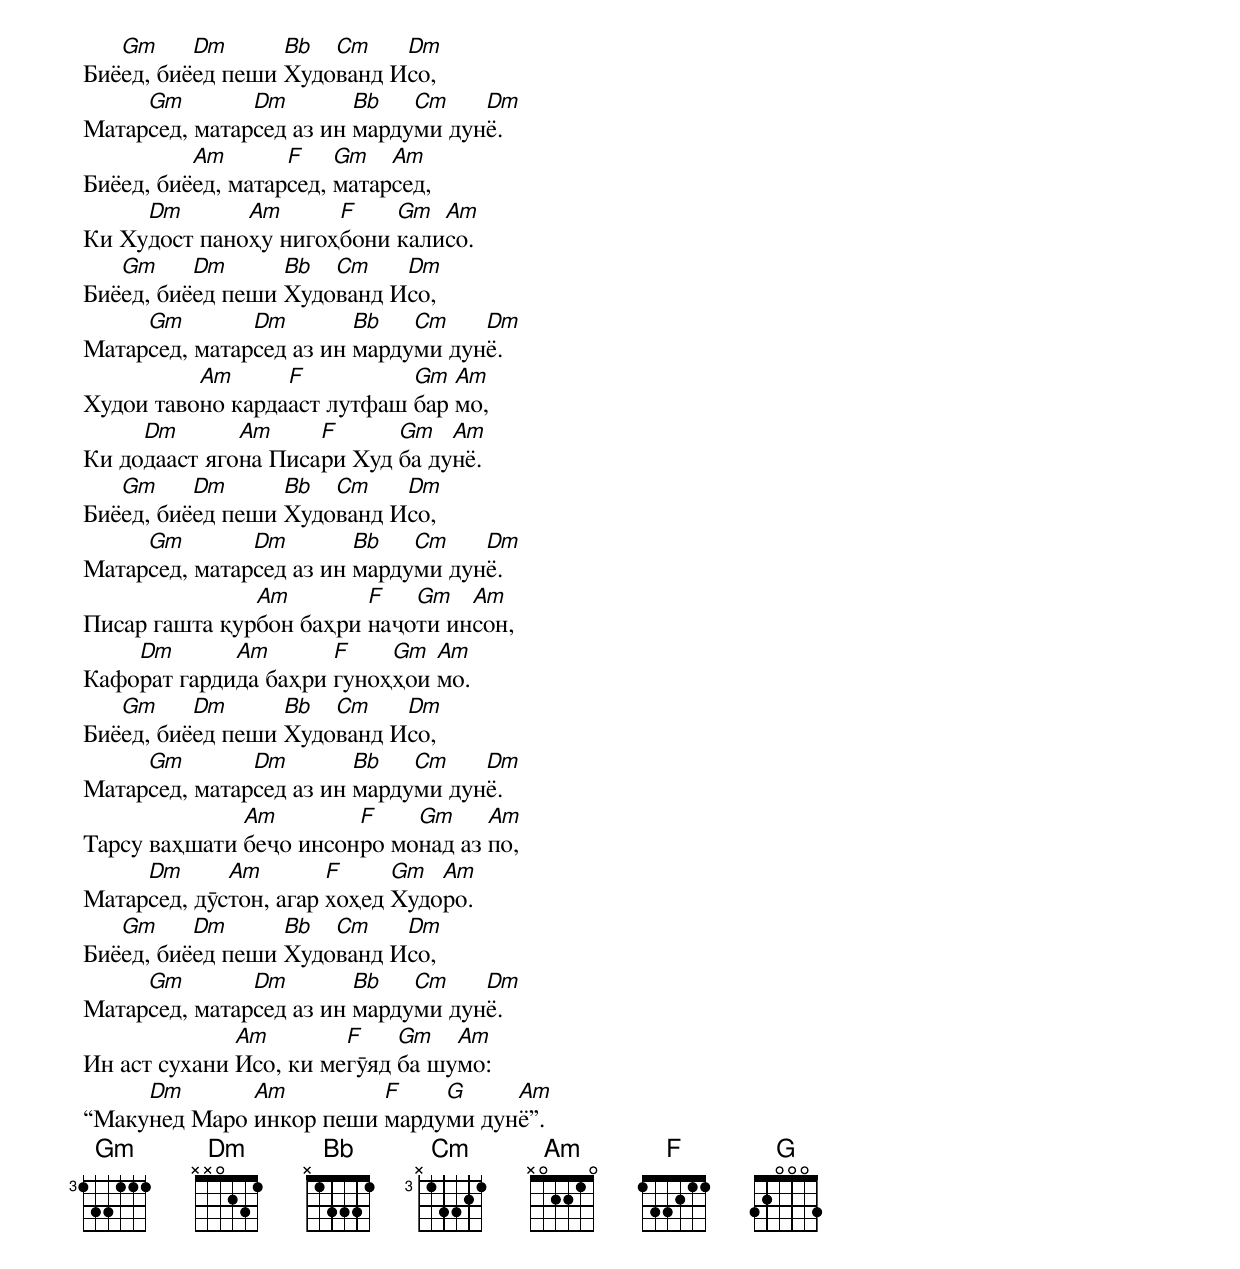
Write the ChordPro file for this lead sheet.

Биё[Gm]ед, биё[Dm]ед пеши [Bb]Худо[Cm]ванд И[Dm]со,
Матар[Gm]сед, матар[Dm]сед аз ин [Bb]марду[Cm]ми дун[Dm]ё.
Биёед, биё[Am]ед, матар[F]сед, [Gm]матар[Am]сед,
Ки Ху[Dm]дост пано[Am]ҳу нигоҳ[F]бони [Gm]кали[Am]со.
Биё[Gm]ед, биё[Dm]ед пеши [Bb]Худо[Cm]ванд И[Dm]со,
Матар[Gm]сед, матар[Dm]сед аз ин [Bb]марду[Cm]ми дун[Dm]ё.
Худои таво[Am]но карда[F]аст лутфаш [Gm]бар [Am]мо,
Ки до[Dm]дааст яго[Am]на Писа[F]ри Худ [Gm]ба ду[Am]нё.
Биё[Gm]ед, биё[Dm]ед пеши [Bb]Худо[Cm]ванд И[Dm]со,
Матар[Gm]сед, матар[Dm]сед аз ин [Bb]марду[Cm]ми дун[Dm]ё.
Писар гашта қур[Am]бон баҳри [F]наҷо[Gm]ти ин[Am]сон,
Кафо[Dm]рат гарди[Am]да баҳри [F]гуноҳ[Gm]ҳои [Am]мо.
Биё[Gm]ед, биё[Dm]ед пеши [Bb]Худо[Cm]ванд И[Dm]со,
Матар[Gm]сед, матар[Dm]сед аз ин [Bb]марду[Cm]ми дун[Dm]ё.
Тарсу ваҳшати [Am]беҷо инсон[F]ро мо[Gm]над аз [Am]по,
Матар[Dm]сед, дӯс[Am]тон, агар [F]хоҳед [Gm]Худо[Am]ро.
Биё[Gm]ед, биё[Dm]ед пеши [Bb]Худо[Cm]ванд И[Dm]со,
Матар[Gm]сед, матар[Dm]сед аз ин [Bb]марду[Cm]ми дун[Dm]ё.
Ин аст сухани [Am]Исо, ки ме[F]гӯяд [Gm]ба шу[Am]мо:
“Маку[Dm]нед Маро [Am]инкор пеши [F]марду[G]ми дун[Am]ё”.
